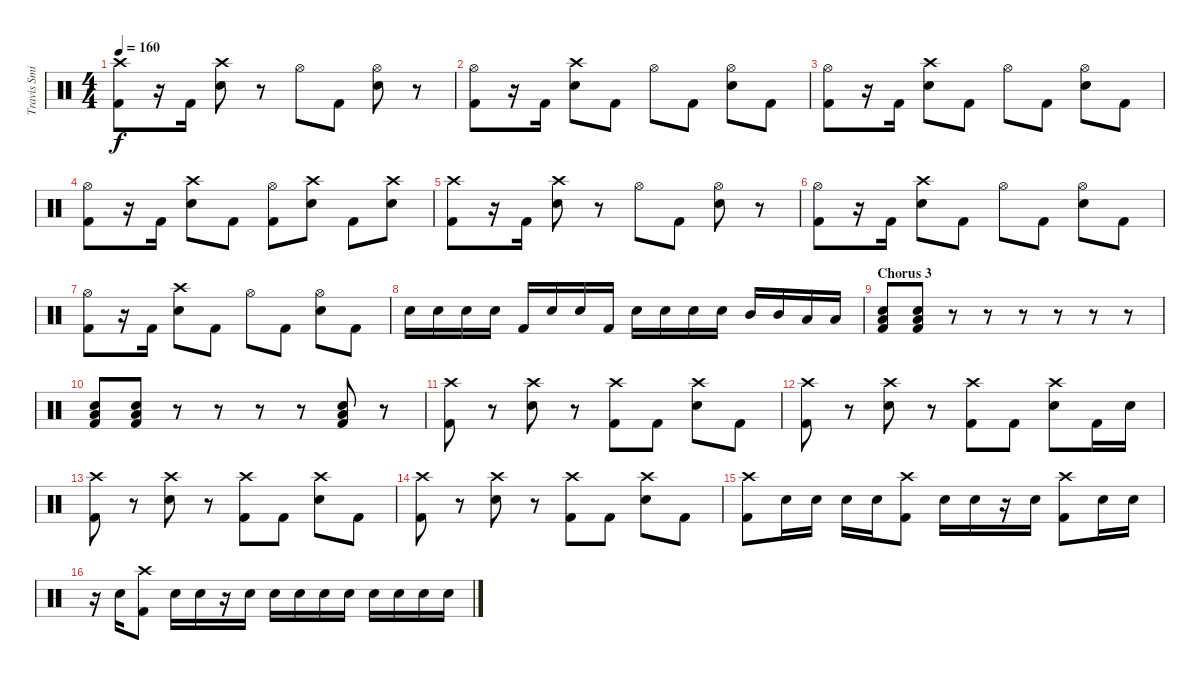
\track ("Travis Smith" "Travis Smi") {instrument percussion}
\staff {score}
\articulation defaults
\ts (4 4)
\tempo 160
\clef neutral
\ks c
("Crash high (hit)" "Kick (hit) 2").8{dy f} r.16 "Kick (hit) 2".16 ("Crash high (hit)" "Electric Snare (hit)").8 r.8 "Hi-Hat (open)".8 "Kick (hit) 2".8 ("Hi-Hat (open)" "Electric Snare (hit)").8 r.8 |
("Hi-Hat (open)" "Kick (hit) 2").8 r.16 "Kick (hit) 2".16 ("Crash high (hit)" "Electric Snare (hit)").8 "Kick (hit) 2".8 "Hi-Hat (open)".8 "Kick (hit) 2".8 ("Hi-Hat (open)" "Electric Snare (hit)").8 "Kick (hit) 2".8 |
("Hi-Hat (open)" "Kick (hit) 2").8 r.16 "Kick (hit) 2".16 ("Crash high (hit)" "Electric Snare (hit)").8 "Kick (hit) 2".8 "Hi-Hat (open)".8 "Kick (hit) 2".8 ("Hi-Hat (open)" "Electric Snare (hit)").8 "Kick (hit) 2".8 |
("Hi-Hat (open)" "Kick (hit) 2").8 r.16 "Kick (hit) 2".16 ("Crash high (hit)" "Electric Snare (hit)").8 "Kick (hit) 2".8 ("Hi-Hat (open)" "Kick (hit) 2").8 ("Crash high (hit)" "Electric Snare (hit)").8 "Kick (hit) 2".8 ("Crash high (hit)" "Electric Snare (hit)").8 |
("Crash high (hit)" "Kick (hit) 2").8 r.16 "Kick (hit) 2".16 ("Crash high (hit)" "Electric Snare (hit)").8 r.8 "Hi-Hat (open)".8 "Kick (hit) 2".8 ("Hi-Hat (open)" "Electric Snare (hit)").8 r.8 |
("Hi-Hat (open)" "Kick (hit) 2").8 r.16 "Kick (hit) 2".16 ("Crash high (hit)" "Electric Snare (hit)").8 "Kick (hit) 2".8 "Hi-Hat (open)".8 "Kick (hit) 2".8 ("Hi-Hat (open)" "Electric Snare (hit)").8 "Kick (hit) 2".8 |
("Hi-Hat (open)" "Kick (hit) 2").8 r.16 "Kick (hit) 2".16 ("Crash high (hit)" "Electric Snare (hit)").8 "Kick (hit) 2".8 "Hi-Hat (open)".8 "Kick (hit) 2".8 ("Hi-Hat (open)" "Electric Snare (hit)").8 "Kick (hit) 2".8 |
"Electric Snare (hit)".16 "Electric Snare (hit)".16 "Electric Snare (hit)".16 "Electric Snare (hit)".16 "Kick (hit) 2".16 "Electric Snare (hit)".16 "Electric Snare (hit)".16 "Kick (hit) 2".16 "Electric Snare (hit)".16 "Electric Snare (hit)".16 "Electric Snare (hit)".16 "Electric Snare (hit)".16 "Mid Tom (hit)".16 "Mid Tom (hit)".16 "Low Tom (hit)".16 "Low Tom (hit)".16 |
\section ("" "Chorus 3")
("Low Floor Tom (hit)" "Electric Snare (hit)" "Kick (hit) 2").8 ("Low Floor Tom (hit)" "Electric Snare (hit)" "Kick (hit) 2").8 r.8 r.8 r.8 r.8 r.8 r.8 |
("Low Floor Tom (hit)" "Electric Snare (hit)" "Kick (hit) 2").8 ("Low Floor Tom (hit)" "Electric Snare (hit)" "Kick (hit) 2").8 r.8 r.8 r.8 r.8 ("Low Floor Tom (hit)" "Electric Snare (hit)" "Kick (hit) 2").8 r.8 |
("Crash high (hit)" "Kick (hit) 2").8 r.8 ("Crash high (hit)" "Electric Snare (hit)").8 r.8 ("Crash high (hit)" "Kick (hit) 2").8 "Kick (hit) 2".8 ("Crash high (hit)" "Electric Snare (hit)").8 "Kick (hit) 2".8 |
("Crash high (hit)" "Kick (hit) 2").8 r.8 ("Crash high (hit)" "Electric Snare (hit)").8 r.8 ("Crash high (hit)" "Kick (hit) 2").8 "Kick (hit) 2".8 ("Crash high (hit)" "Electric Snare (hit)").8 "Kick (hit) 2".16 "Electric Snare (hit)".16 |
("Crash high (hit)" "Kick (hit) 2").8 r.8 ("Crash high (hit)" "Electric Snare (hit)").8 r.8 ("Crash high (hit)" "Kick (hit) 2").8 "Kick (hit) 2".8 ("Crash high (hit)" "Electric Snare (hit)").8 "Kick (hit) 2".8 |
("Crash high (hit)" "Kick (hit) 2").8 r.8 ("Crash high (hit)" "Electric Snare (hit)").8 r.8 ("Crash high (hit)" "Kick (hit) 2").8 "Kick (hit) 2".8 ("Crash high (hit)" "Electric Snare (hit)").8 "Kick (hit) 2".8 |
("Crash high (hit)" "Kick (hit) 2").8 "Electric Snare (hit)".16 "Electric Snare (hit)".16 "Electric Snare (hit)".16 "Electric Snare (hit)".16 ("Crash high (hit)" "Kick (hit) 2").8 "Electric Snare (hit)".16 "Electric Snare (hit)".16 r.16 "Electric Snare (hit)".16 ("Crash high (hit)" "Kick (hit) 2").8 "Electric Snare (hit)".16 "Electric Snare (hit)".16 |
r.16 "Electric Snare (hit)".16 ("Crash high (hit)" "Kick (hit) 2").8 "Electric Snare (hit)".16 "Electric Snare (hit)".16 r.16 "Electric Snare (hit)".16 "Electric Snare (hit)".16 "Electric Snare (hit)".16 "Electric Snare (hit)".16 "Electric Snare (hit)".16 "Electric Snare (hit)".16 "Electric Snare (hit)".16 "Electric Snare (hit)".16 "Electric Snare (hit)".16
